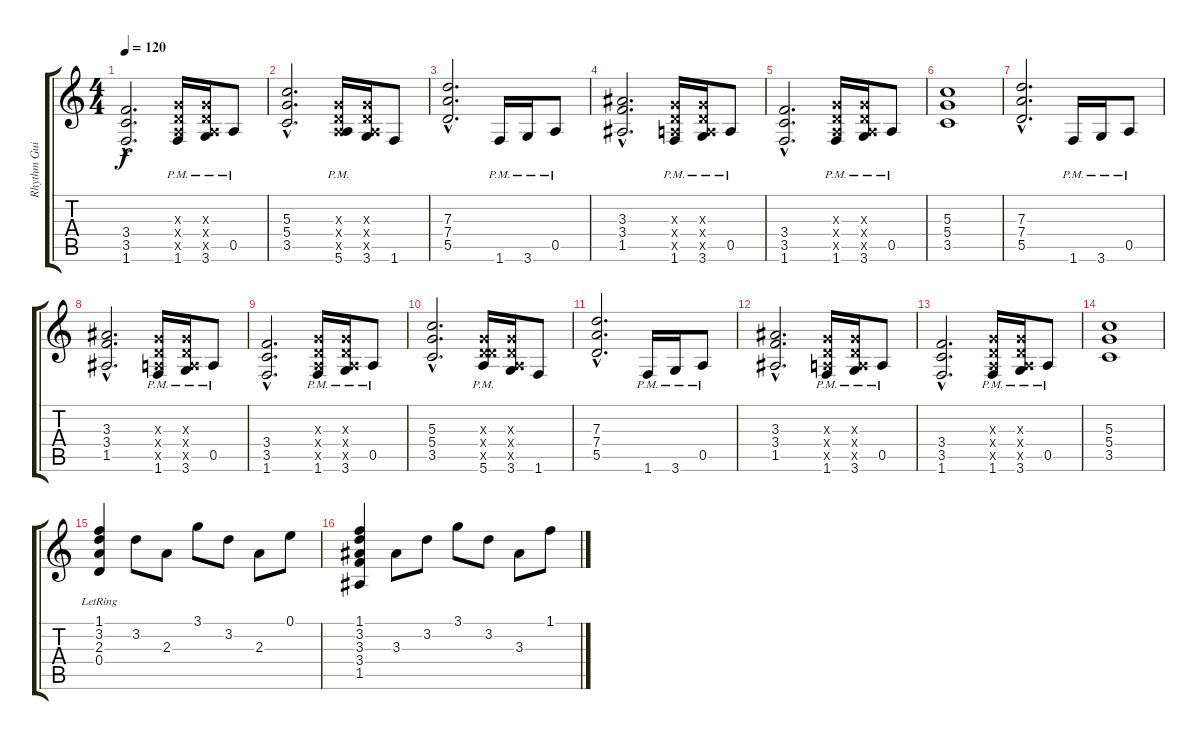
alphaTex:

\track ("Rhythm Guitar" "Rhythm Gui") {instrument electricguitarclean}
\staff {score tabs}
\tuning (E4 B3 G3 D3 A2 E2) {hide}
\ts (4 4)
\tempo 120
\clef g2
\ks c
(3.4{hac} 3.5{hac} 1.6{hac}).2{d dy f} (0.3{x} 0.4{x} 0.5{x} 1.6{pm}).16 (0.3{x} 0.4{x} 0.5{x} 3.6{pm}).16 0.5{pm}.8 |
(5.3{hac} 5.4{hac} 3.5{hac}).2{d} (0.3{x} 0.4{x} 0.5{x} 5.6{pm}).16 (0.3{x} 0.4{x} 0.5{x} 3.6).16 1.6.8 |
(7.3{hac} 7.4{hac} 5.5{hac}).2{d instrument distortionguitar} 1.6{pm}.16 3.6{pm}.16 0.5{pm}.8 |
(3.3{hac} 3.4{hac} 1.5{hac}).2{d} (0.3{x} 0.4{x} 0.5{x} 1.6{pm}).16 (0.3{x} 0.4{x} 0.5{x} 3.6{pm}).16 0.5{pm}.8 |
(3.4{hac} 3.5{hac} 1.6{hac}).2{d} (0.3{x} 0.4{x} 0.5{x} 1.6{pm}).16 (0.3{x} 0.4{x} 0.5{x} 3.6{pm}).16 0.5{pm}.8 |
(5.3 5.4 3.5).1 |
(7.3{hac} 7.4{hac} 5.5{hac}).2{d instrument distortionguitar} 1.6{pm}.16 3.6{pm}.16 0.5{pm}.8 |
(3.3{hac} 3.4{hac} 1.5{hac}).2{d} (0.3{x} 0.4{x} 0.5{x} 1.6{pm}).16 (0.3{x} 0.4{x} 0.5{x} 3.6{pm}).16 0.5{pm}.8 |
(3.4{hac} 3.5{hac} 1.6{hac}).2{d} (0.3{x} 0.4{x} 0.5{x} 1.6{pm}).16 (0.3{x} 0.4{x} 0.5{x} 3.6{pm}).16 0.5{pm}.8 |
(5.3{hac} 5.4{hac} 3.5{hac}).2{d} (0.3{x} 0.4{x} 5.5{x} 5.6{pm}).16 (0.3{x} 0.4{x} 0.5{x} 3.6).16 1.6.8 |
(7.3{hac} 7.4{hac} 5.5{hac}).2{d instrument distortionguitar} 1.6{pm}.16 3.6{pm}.16 0.5{pm}.8 |
(3.3{hac} 3.4{hac} 1.5{hac}).2{d} (0.3{x} 0.4{x} 0.5{x} 1.6{pm}).16 (0.3{x} 0.4{x} 0.5{x} 3.6{pm}).16 0.5{pm}.8 |
(3.4{hac} 3.5{hac} 1.6{hac}).2{d} (0.3{x} 0.4{x} 0.5{x} 1.6{pm}).16 (0.3{x} 0.4{x} 0.5{x} 3.6{pm}).16 0.5{pm}.8 |
(5.3 5.4 3.5).1 |
(1.1 3.2 2.3 0.4{lr}).4{instrument electricguitarclean} 3.2.8 2.3.8 3.1.8 3.2.8 2.3.8 0.1.8 |
(1.1 3.2 3.3 3.4 1.5).4 3.3.8 3.2.8 3.1.8 3.2.8 3.3.8 1.1.8
